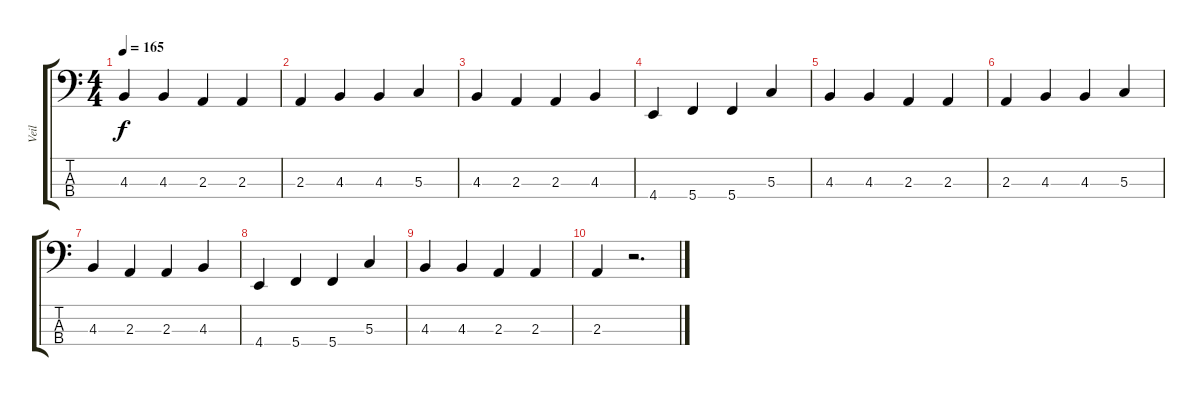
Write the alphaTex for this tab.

\track ("Veil" "Veil") {instrument electricbasspick}
\staff {score tabs}
\tuning (F2 C2 G1 C1) {hide}
\ts (4 4)
\tempo 165
\clef f4
\ks c
4.3.4{dy f} 4.3.4 2.3.4 2.3.4 |
2.3.4 4.3.4 4.3.4 5.3.4 |
4.3.4 2.3.4 2.3.4 4.3.4 |
4.4.4 5.4.4 5.4.4 5.3.4 |
4.3.4 4.3.4 2.3.4 2.3.4 |
2.3.4 4.3.4 4.3.4 5.3.4 |
4.3.4 2.3.4 2.3.4 4.3.4 |
4.4.4 5.4.4 5.4.4 5.3.4 |
4.3.4 4.3.4 2.3.4 2.3.4 |
2.3.4 r.2{d}
